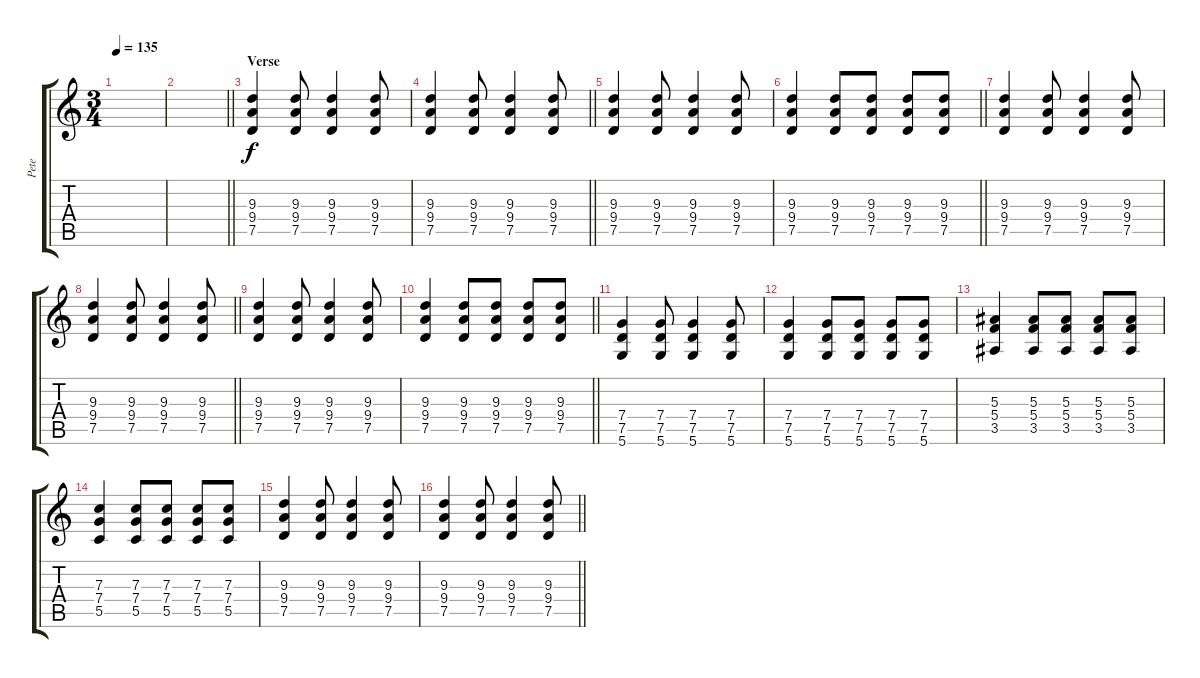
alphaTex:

\track ("Pete" "Pete") {instrument distortionguitar}
\staff {score tabs}
\tuning (D4 A3 F3 C3 G2 D2) {hide}
\ts (3 4)
\tempo 135
\clef g2
\ks c
|
\barLineRight lightlight
|
\section ("" "Verse")
(9.3 9.4 7.5).4{instrument electricguitarclean} (9.3 9.4 7.5).8 (9.3 9.4 7.5).4 (9.3 9.4 7.5).8 |
\barLineRight lightlight
(9.3 9.4 7.5).4 (9.3 9.4 7.5).8 (9.3 9.4 7.5).4 (9.3 9.4 7.5).8 |
(9.3 9.4 7.5).4 (9.3 9.4 7.5).8 (9.3 9.4 7.5).4 (9.3 9.4 7.5).8 |
\barLineRight lightlight
(9.3 9.4 7.5).4 (9.3 9.4 7.5).8 (9.3 9.4 7.5).8 (9.3 9.4 7.5).8 (9.3 9.4 7.5).8 |
(9.3 9.4 7.5).4 (9.3 9.4 7.5).8 (9.3 9.4 7.5).4 (9.3 9.4 7.5).8 |
\barLineRight lightlight
(9.3 9.4 7.5).4 (9.3 9.4 7.5).8 (9.3 9.4 7.5).4 (9.3 9.4 7.5).8 |
(9.3 9.4 7.5).4 (9.3 9.4 7.5).8 (9.3 9.4 7.5).4 (9.3 9.4 7.5).8 |
\barLineRight lightlight
(9.3 9.4 7.5).4 (9.3 9.4 7.5).8 (9.3 9.4 7.5).8 (9.3 9.4 7.5).8 (9.3 9.4 7.5).8 |
(7.4 7.5 5.6).4 (7.4 7.5 5.6).8 (7.4 7.5 5.6).4 (7.4 7.5 5.6).8 |
(7.4 7.5 5.6).4 (7.4 7.5 5.6).8 (7.4 7.5 5.6).8 (7.4 7.5 5.6).8 (7.4 7.5 5.6).8 |
(5.3 5.4 3.5).4 (5.3 5.4 3.5).8 (5.3 5.4 3.5).8 (5.3 5.4 3.5).8 (5.3 5.4 3.5).8 |
(7.3 7.4 5.5).4 (7.3 7.4 5.5).8 (7.3 7.4 5.5).8 (7.3 7.4 5.5).8 (7.3 7.4 5.5).8 |
(9.3 9.4 7.5).4 (9.3 9.4 7.5).8 (9.3 9.4 7.5).4 (9.3 9.4 7.5).8 |
\barLineRight lightlight
(9.3 9.4 7.5).4 (9.3 9.4 7.5).8 (9.3 9.4 7.5).4 (9.3 9.4 7.5).8
